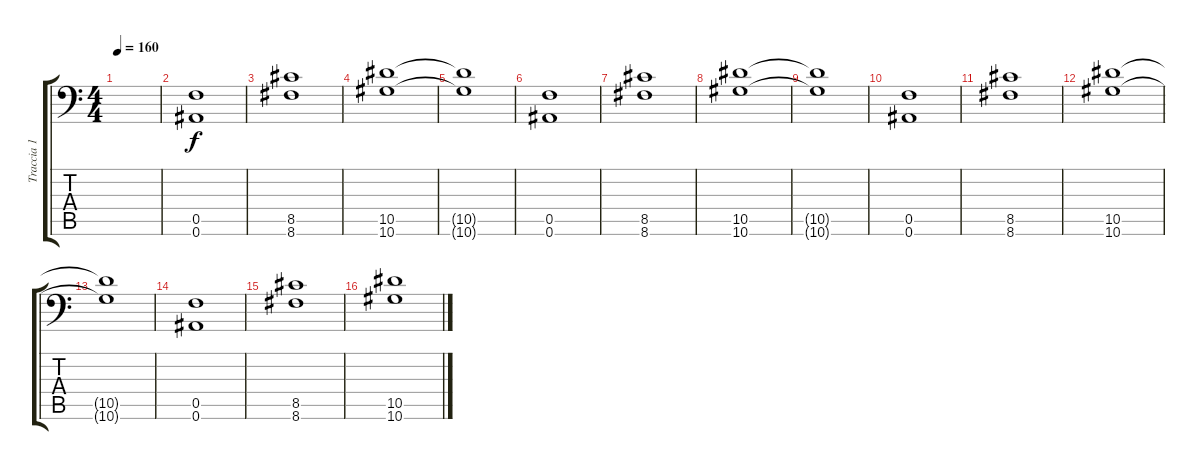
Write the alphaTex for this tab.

\track ("Traccia 1" "Traccia 1") {instrument distortionguitar}
\staff {score tabs}
\tuning (C4 G3 Eb3 Bb2 F2 Bb1) {hide}
\ts (4 4)
\tempo 160
\clef f4
\ks c
|
(0.5 0.6).1 |
(8.5 8.6).1 |
(10.5 10.6).1 |
(10.5{t} 10.6{t}).1 |
(0.5 0.6).1 |
(8.5 8.6).1 |
(10.5 10.6).1 |
(10.5{t} 10.6{t}).1 |
(0.5 0.6).1 |
(8.5 8.6).1 |
(10.5 10.6).1 |
(10.5{t} 10.6{t}).1 |
(0.5 0.6).1 |
(8.5 8.6).1 |
(10.5 10.6).1
